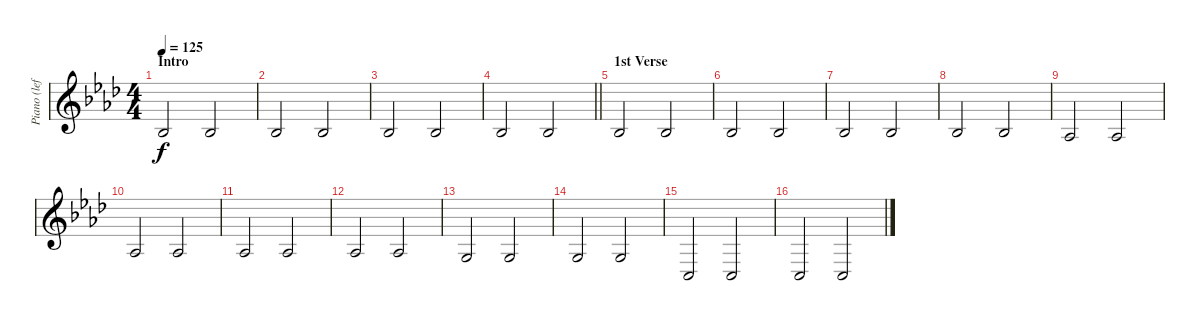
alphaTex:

\track ("Piano (left hand)" "Piano (lef") {instrument acousticgrandpiano}
\staff {score}
\tuning (E4 B3 G3 D3 A2 E2 B1) {hide}
\ts (4 4)
\section ("" "Intro")
\tempo 125
\clef g2
\ks fminor
8.4.2{dy f instrument acousticgrandpiano} 8.4.2 |
8.4.2 8.4.2 |
8.4.2 8.4.2 |
\barLineRight lightlight
8.4.2 8.4.2 |
\section ("" "1st Verse")
8.4.2 8.4.2 |
8.4.2 8.4.2 |
8.4.2 8.4.2 |
8.4.2 8.4.2 |
6.4.2 6.4.2 |
6.4.2 6.4.2 |
6.4.2 6.4.2 |
6.4.2 6.4.2 |
5.4.2 5.4.2 |
5.4.2 5.4.2 |
3.5.2 3.5.2 |
3.5.2 3.5.2
